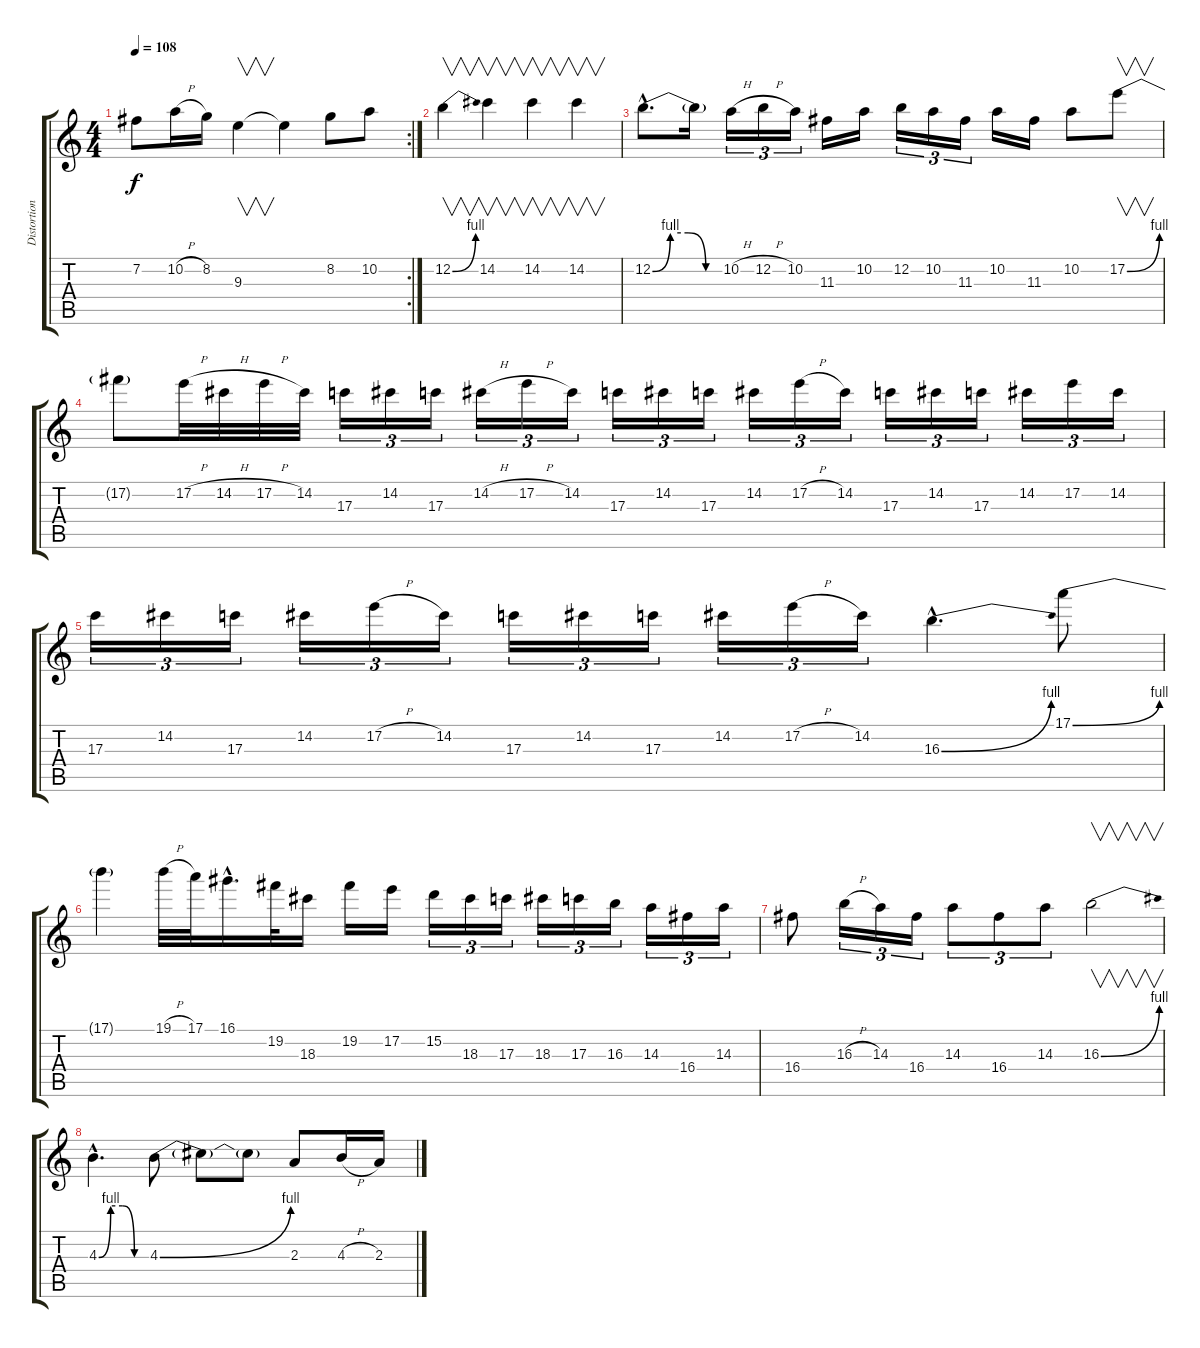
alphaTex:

\track ("Distortion Guitar 1" "Distortion") {instrument distortionguitar}
\staff {score tabs}
\tuning (E4 B3 G3 D3 A2 E2) {hide}
\rc 2
\ts (4 4)
\tempo 108
\clef g2
\ks c
7.2.8{dy f} 10.2{h}.16 8.2.16 9.3.4{v} 9.3{t}.4 8.2.8 10.2.8 |
12.2{be (bend 0 0 60 4)}.4{v} 14.2.4{v} 14.2.4{v} 14.2.4{v} |
12.2{be (custom 0 0 15 4 30 4 45 0 60 0) hac}.8{d} 12.2{t}.16 10.2{h}.16{tu (3 2)} 12.2{h}.16{tu (3 2)} 10.2.16{tu (3 2)} 11.3.16 10.2.16 12.2.16{tu (3 2)} 10.2.16{tu (3 2)} 11.3.16{tu (3 2)} 10.2.16 11.3.16 10.2.8 17.2{be (bend 0 0 60 4)}.8{v} |
17.2{t}.8 17.2{h}.32 14.2{h}.32 17.2{h}.32 14.2.32 17.3.16{tu (3 2)} 14.2.16{tu (3 2)} 17.3.16{tu (3 2)} 14.2{h}.16{tu (3 2)} 17.2{h}.16{tu (3 2)} 14.2.16{tu (3 2)} 17.3.16{tu (3 2)} 14.2.16{tu (3 2)} 17.3.16{tu (3 2)} 14.2.16{tu (3 2)} 17.2{h}.16{tu (3 2)} 14.2.16{tu (3 2)} 17.3.16{tu (3 2)} 14.2.16{tu (3 2)} 17.3.16{tu (3 2)} 14.2.16{tu (3 2)} 17.2.16{tu (3 2)} 14.2.16{tu (3 2)} |
17.3.16{tu (3 2)} 14.2.16{tu (3 2)} 17.3.16{tu (3 2)} 14.2.16{tu (3 2)} 17.2{h}.16{tu (3 2)} 14.2.16{tu (3 2)} 17.3.16{tu (3 2)} 14.2.16{tu (3 2)} 17.3.16{tu (3 2)} 14.2.16{tu (3 2)} 17.2{h}.16{tu (3 2)} 14.2.16{tu (3 2)} 16.3{be (bend 0 0 60 4) hac}.4{d} 17.1{be (bend 0 0 60 4)}.8 |
17.1{t}.4 19.1{h}.32 17.1.32 16.1{hac}.16{d} 19.2.32 18.3.16 19.2.16 17.2.16 15.2.16{tu (3 2)} 18.3.16{tu (3 2)} 17.3.16{tu (3 2)} 18.3.16{tu (3 2)} 17.3.16{tu (3 2)} 16.3.16{tu (3 2)} 14.3.16{tu (3 2)} 16.4.16{tu (3 2)} 14.3.16{tu (3 2)} |
16.4.8 16.3{h}.16{tu (3 2)} 14.3.16{tu (3 2)} 16.4.16{tu (3 2)} 14.3.8{tu (3 2)} 16.4.8{tu (3 2)} 14.3.8{tu (3 2)} 16.3{be (bend 0 0 60 4)}.2{v} |
4.3{be (custom 0 0 15 4 30 4 45 0 60 0) hac}.4{d} 4.3{be (bend 0 0 60 4)}.8 4.3{t}.8 4.3{t}.8 2.3.8 4.3{h}.16 2.3.16
